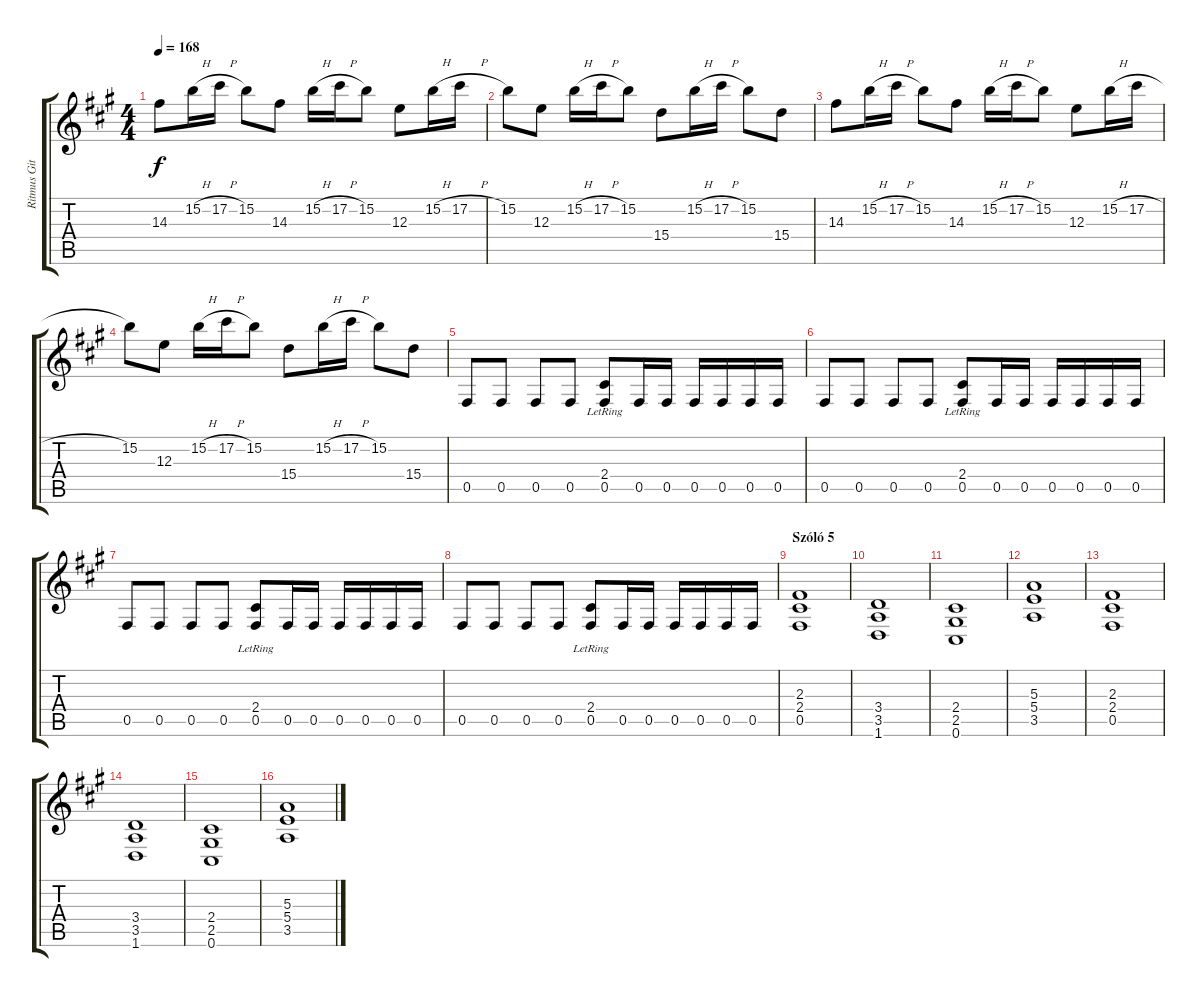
\track ("Ritmus Gitár 1" "Ritmus Git") {instrument distortionguitar}
\staff {score tabs}
\tuning (Db4 Ab3 E3 B2 Gb2 Db2) {hide}
\ts (4 4)
\tempo 168
\clef g2
\ks f#minor
14.3.8{dy f} 15.2{h}.16 17.2{h}.16 15.2.8 14.3.8 15.2{h}.16 17.2{h}.16 15.2.8 12.3.8 15.2{h}.16 17.2{h}.16 |
15.2.8 12.3.8 15.2{h}.16 17.2{h}.16 15.2.8 15.4.8 15.2{h}.16 17.2{h}.16 15.2.8 15.4.8 |
14.3.8 15.2{h}.16 17.2{h}.16 15.2.8 14.3.8 15.2{h}.16 17.2{h}.16 15.2.8 12.3.8 15.2{h}.16 17.2{h}.16 |
15.2.8 12.3.8 15.2{h}.16 17.2{h}.16 15.2.8 15.4.8 15.2{h}.16 17.2{h}.16 15.2.8 15.4.8 |
0.5.8 0.5.8 0.5.8 0.5.8 (2.4{lr} 0.5).8 0.5.16 0.5.16 0.5.16 0.5.16 0.5.16 0.5.16 |
0.5.8 0.5.8 0.5.8 0.5.8 (2.4{lr} 0.5).8 0.5.16 0.5.16 0.5.16 0.5.16 0.5.16 0.5.16 |
0.5.8 0.5.8 0.5.8 0.5.8 (2.4{lr} 0.5).8 0.5.16 0.5.16 0.5.16 0.5.16 0.5.16 0.5.16 |
0.5.8 0.5.8 0.5.8 0.5.8 (2.4{lr} 0.5).8 0.5.16 0.5.16 0.5.16 0.5.16 0.5.16 0.5.16 |
\section ("" "Szóló 5")
(2.3 2.4 0.5).1 |
(3.4 3.5 1.6).1 |
(2.4 2.5 0.6).1 |
(5.3 5.4 3.5).1 |
(2.3 2.4 0.5).1 |
(3.4 3.5 1.6).1 |
(2.4 2.5 0.6).1 |
(5.3 5.4 3.5).1
